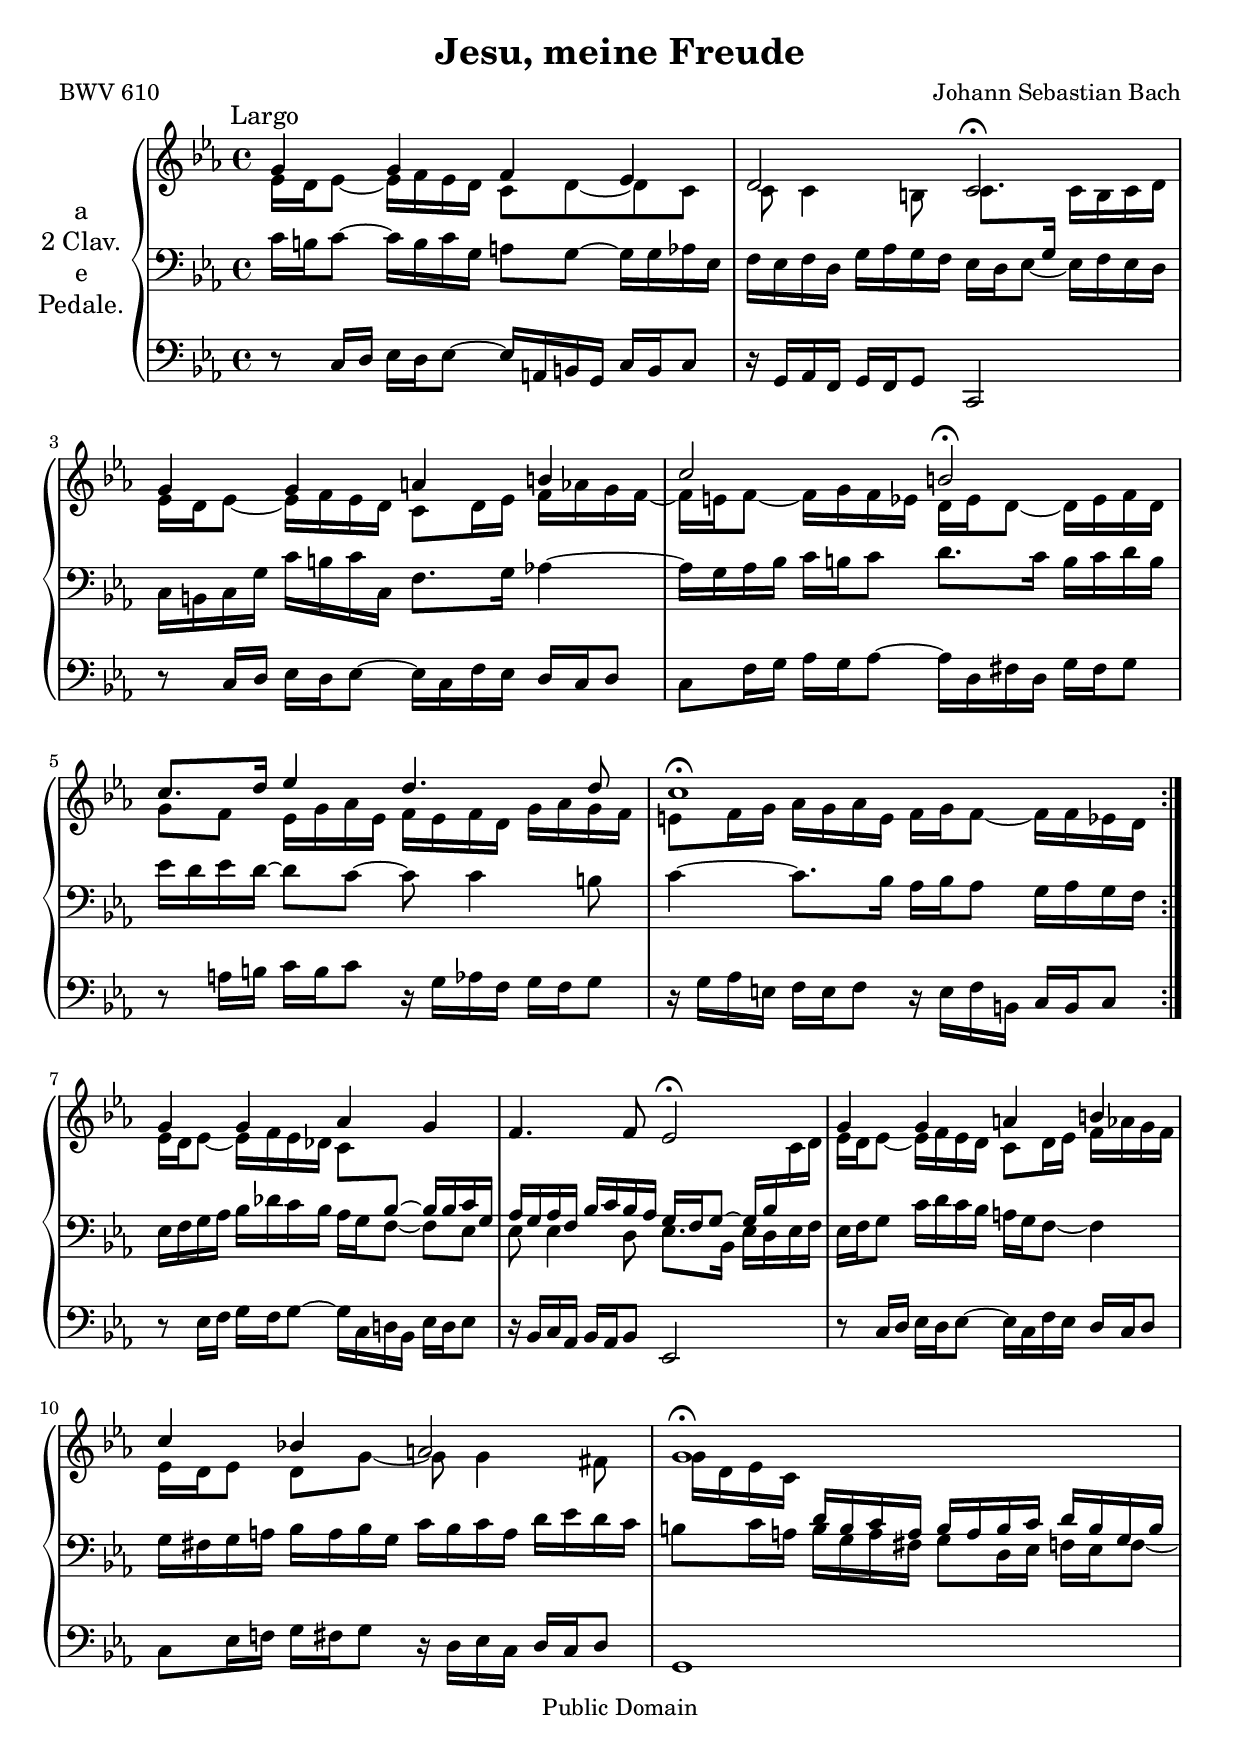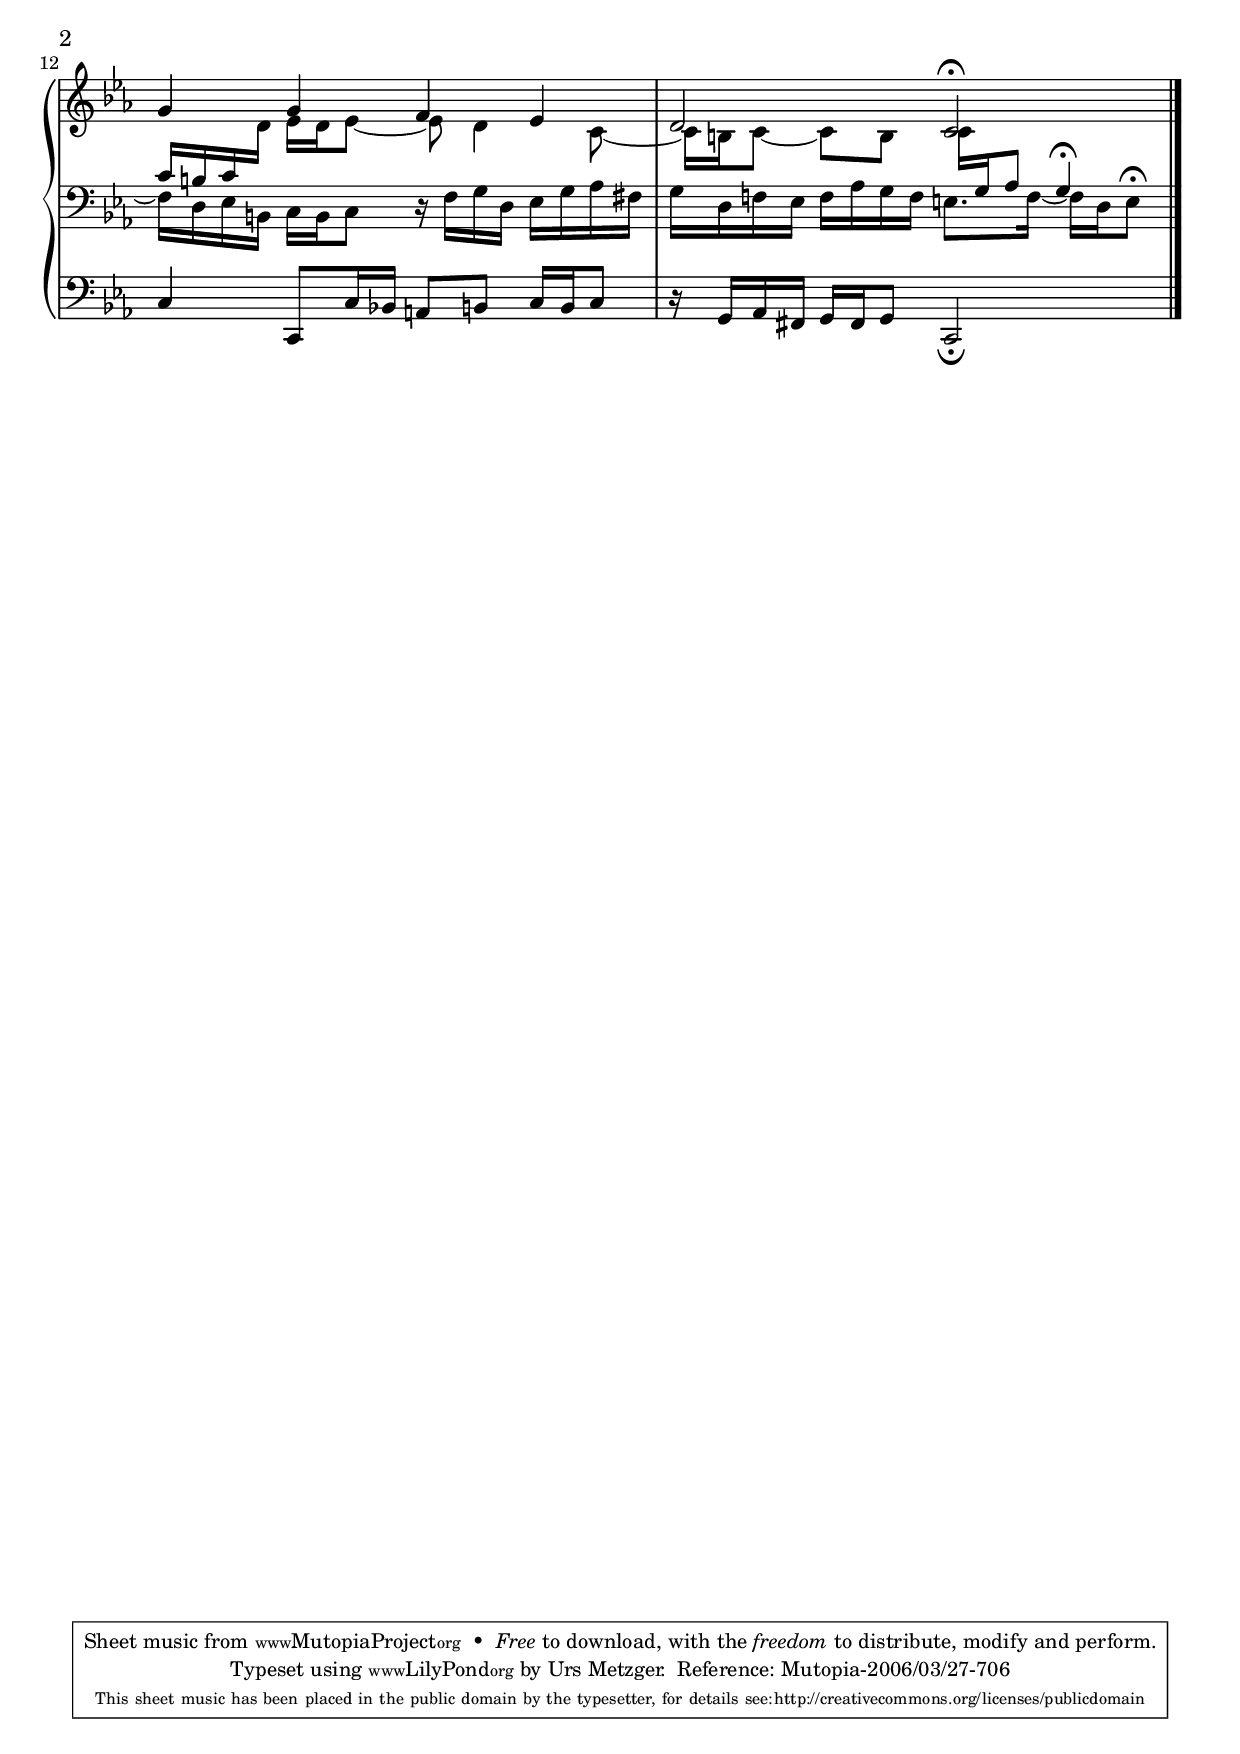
\version "2.15.20"
%\include "example-header.ily"


\header {
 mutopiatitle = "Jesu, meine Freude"
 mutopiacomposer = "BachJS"
 poet = "BWV 610"
 %mutopiaopus = "BWV 610"
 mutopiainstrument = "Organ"
 date = ""
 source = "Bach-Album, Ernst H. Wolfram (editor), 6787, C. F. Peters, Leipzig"
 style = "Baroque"
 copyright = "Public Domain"
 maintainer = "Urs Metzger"
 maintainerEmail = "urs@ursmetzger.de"
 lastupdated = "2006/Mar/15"

 title = "Jesu, meine Freude"
 composer = "Johann Sebastian Bach"
 %opus="BWV 610"

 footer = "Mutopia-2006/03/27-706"
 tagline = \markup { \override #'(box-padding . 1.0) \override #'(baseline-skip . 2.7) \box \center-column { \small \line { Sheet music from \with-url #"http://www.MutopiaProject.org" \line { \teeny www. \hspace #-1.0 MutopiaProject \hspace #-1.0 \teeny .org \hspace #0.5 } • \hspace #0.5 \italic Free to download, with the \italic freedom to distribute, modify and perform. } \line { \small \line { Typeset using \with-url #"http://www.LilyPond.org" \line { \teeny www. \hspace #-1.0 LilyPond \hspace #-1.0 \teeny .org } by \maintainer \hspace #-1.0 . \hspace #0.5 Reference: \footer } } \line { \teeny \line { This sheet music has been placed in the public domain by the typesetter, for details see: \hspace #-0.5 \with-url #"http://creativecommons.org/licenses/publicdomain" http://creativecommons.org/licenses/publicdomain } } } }

}

\include "deutsch.ly"

global = {
   \key c \minor
   \time 4/4
   \accidentalStyle "default"
}

halsup = {
  \stemUp
  \tieUp
}

halsdown = {
  \stemDown
  \tieDown
}

staffup = {
   \change Staff = "right" \halsdown
}

staffdown = {
   \change Staff = "left" \halsup
}

sopran = {
   \new Voice \relative g' {
      \global
      \halsup
      \repeat volta 2 {
         g4^\markup { \hspace #-4 \large "Largo" } g f es
         d2 c\fermata
         g'4 g a h
         c2 h\fermata
         %% Takt 5 ==============================================
         c8. d16 es4 d4. d8
         c1\fermata
      }
      g4 g as g
      f4. f8 es2\fermata
      g4 g a h
      %% Takt 10 =============================================
      c4 b! a2
      g1\fermata
      g4 g f es
      d2 c2\fermata \bar "|."
   }
}

alt = {
   \new Voice \relative es' {
      \global
      \halsdown
      \repeat volta 2 {
         es16 d es8~ es16 f es d c8 d~ d c
         c8 c4 h8 c8. \staffdown g16 \staffup c h c d
         es16 d es8~ es16 f es d c8 d16 es f as g f~
         f16 e f8~ f16 g f es d es d8~ d16 es f d
         %% Takt 5 ==============================================
         g8 f es16 g as es f es f d g as g f
         e8 f16 g as g as e f g f8~ f16 f es d
      }
      es16 d es8~ es16 f es des c8 \staffdown b~ b16 b c g
      as16 g as f b c b as g f g8~ g16 b \staffup c d
      es16 d es8~ es16 f es d c8 d16 es f as g f
      %% Takt 10 =============================================
      es16 d es8 d g~g g4 fis8
      g16 d es c \staffdown d h c a h a h c d h g h
      c16 h c \staffup d es d es8~ es d4 c8~
      c16 h c8~ c h c16 \staffdown g as8 g4\fermata
   }
}

tenor = {
   \new Voice \relative c' {
      \global
      \repeat volta 2 {
         c16 h c8~ c16 h c g a8 g~ g16 g as es
         f16 es f d g as g f es d \tieDown es8~ es16 \tieNeutral f es d
         c16 h c g' c h c c, f8. g16 as!4~
         as16 g as b c h c8 d8. c16 h c d h
         %% Takt 5 ==============================================
         es16 d es d~ d8 c~c c4 h8
         c4~ c8. b16 as b as8 g16 as g f
      }
      \halsdown es16 f g as b des c b as g f8~ f es
      es8 es4 d8 es8. b16 es d es f
      es16 f g8 c16 d c b a g f8~ f4
      %% Takt 10 =============================================
      g16 fis g a b a b g c b c a d es d c
      h8 c16 a h g a fis g8 d16 es f es f8~
      f16 d es h c h c8 r16 f g d es g as fis
      g16 d f! es f as g f e8. f16~ f d e8\fermata
   }
}

right = {
   \clef treble
   <<
   \alt
   \sopran
   >>
}

left = {
   \clef bass
   <<
   \tenor
   >>
}

pedal = {
   \global
   \clef "bass"
   \relative c {
      \repeat volta 2 {
         r8 c16 d es d es8~ es16 a, h g c h c8
         r16 g as f g f g8 c,2
         r8 c'16 d es d es8~ es16 c f es d c d8
         c8 f16 g as g as8~ as16 d, fis d g fis g8
         %% Takt 5 ==============================================
         r8 a16 h c h c8
         r16 g as f g f g8
         r16 g as e f e f8 r16 e f h, c h c8
      }
      r8 es16  f g f g8~ g16 c, d! b es d es8
      r16 b c as b as b8 es,2
      r8 c'16 d es d es8~ es16 c f es d c d8
      %% Takt 10 =============================================
      c8 es16 f! g fis g8 r16 d es c d c d8
      g,1
      c4 c,8 c'16 b! a8 h c16 h c8
      r16 g as fis g fis g8 c,2_\fermata
   }
}

\score {
   \new PianoStaff
      { \set PianoStaff.instrumentName = \markup { \large \center-column {
          "a" "" "2 Clav." "" "e"  ""  "Pedale." } \hspace #0.5 }
      <<
         \context Staff = right
         {
            \context Voice = right \right
         }
         \context Staff = left {
            \context Voice = left \left
         }
         \context Staff = pedal {
            \context Voice = pedal \pedal
         }
      >>
   }
   \layout{}
}
